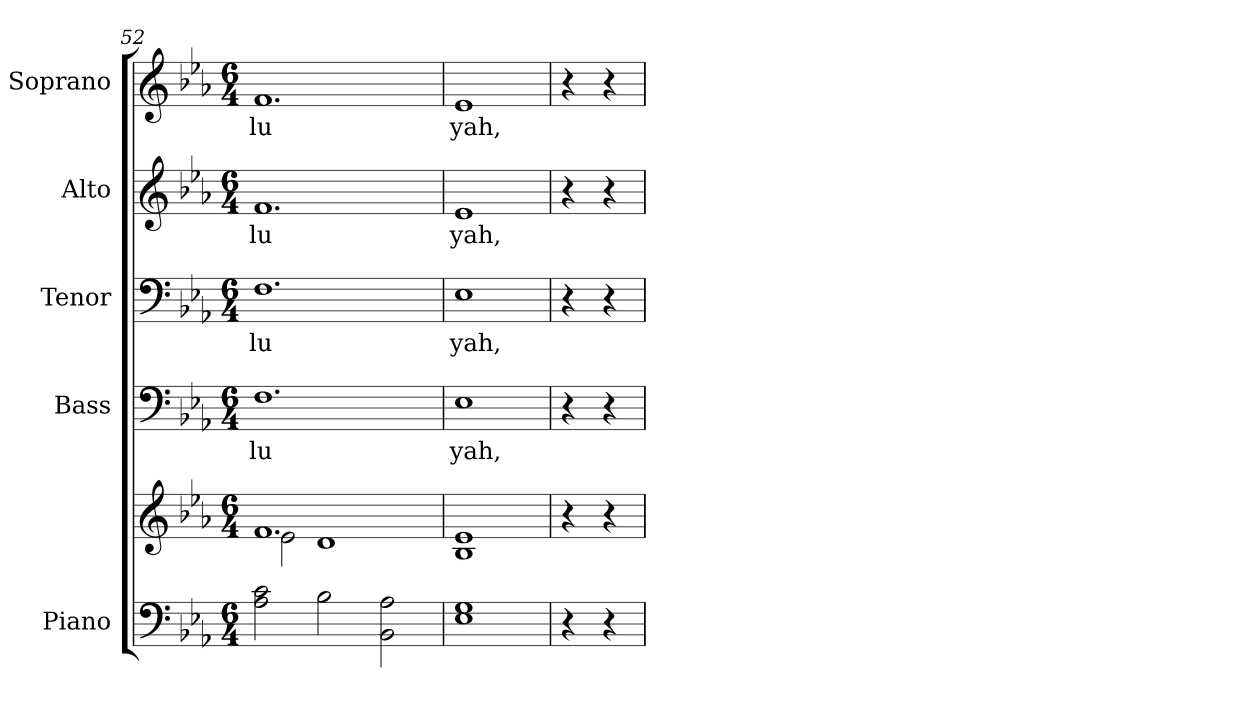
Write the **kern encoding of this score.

**kern	**kern	**kern	**text	**kern	**text	**kern	**text	**kern	**text
*part5	*part5	*part4	*part4	*part3	*part3	*part2	*part2	*part1	*part1
*staff6	*staff5	*staff4	*staff4	*staff3	*staff3	*staff2	*staff2	*staff1	*staff1
*I"Piano	*	*I"Bass	*	*I"Tenor	*	*I"Alto	*	*I"Soprano	*
*I'Pno.	*	*I'B.	*	*I'T.	*	*I'A.	*	*I'S.	*
*clefF4	*clefG2	*clefF4	*	*clefF4	*	*clefG2	*	*clefG2	*
*k[b-e-a-]	*k[b-e-a-]	*k[b-e-a-]	*	*k[b-e-a-]	*	*k[b-e-a-]	*	*k[b-e-a-]	*
*E-:	*E-:	*E-:	*	*E-:	*	*E-:	*	*E-:	*
*M6/4	*M6/4	*M6/4	*	*M6/4	*	*M6/4	*	*M6/4	*
=52	=52	=52	=52	=52	=52	=52	=52	=52	=52
*	*^	*	*	*	*	*	*	*	*
!	!	!	!	!LO:LY:b:color=#000000	!	!	!	!	!	!
!	!	!	!	!	!	!LO:LY:b:color=#000000	!	!	!	!
!	!	!	!	!	!	!	!	!LO:LY:b:color=#000000	!	!
!	!	!	!	!	!	!	!	!	!	!LO:LY:b:color=#000000
2A-i\ 2ci	1.fi	2e-i\	1.Fi	lu	1.Fi	lu	1.fi	lu	1.fi	lu
2B-i\	.	1di	.	.	.	.	.	.	.	.
2BB-i\ 2A-i	.	.	.	.	.	.	.	.	.	.
*	*v	*v	*	*	*	*	*	*	*	*
!!LO:PB:g=z
=53	=53	=53	=53	=53	=53	=53	=53	=53	=53
!	!	!	!LO:LY:b:color=#000000	!	!	!	!	!	!
!	!	!	!	!	!LO:LY:b:color=#000000	!	!	!	!
!	!	!	!	!	!	!	!LO:LY:b:color=#000000	!	!
!	!	!	!	!	!	!	!	!	!LO:LY:b:color=#000000
1E-i 1Gi	1B-i 1e-i	1E-i	yah,	1E-i	yah,	1e-i	yah,	1e-i	yah,
=54	=54	=54	=54	=54	=54	=54	=54	=54	=54
4r	4r	4r	.	4r	.	4r	.	4r	.
4r	4r	4r	.	4r	.	4r	.	4r	.
=	=	=	=	=	=	=	=	=	=
*-	*-	*-	*-	*-	*-	*-	*-	*-	*-
